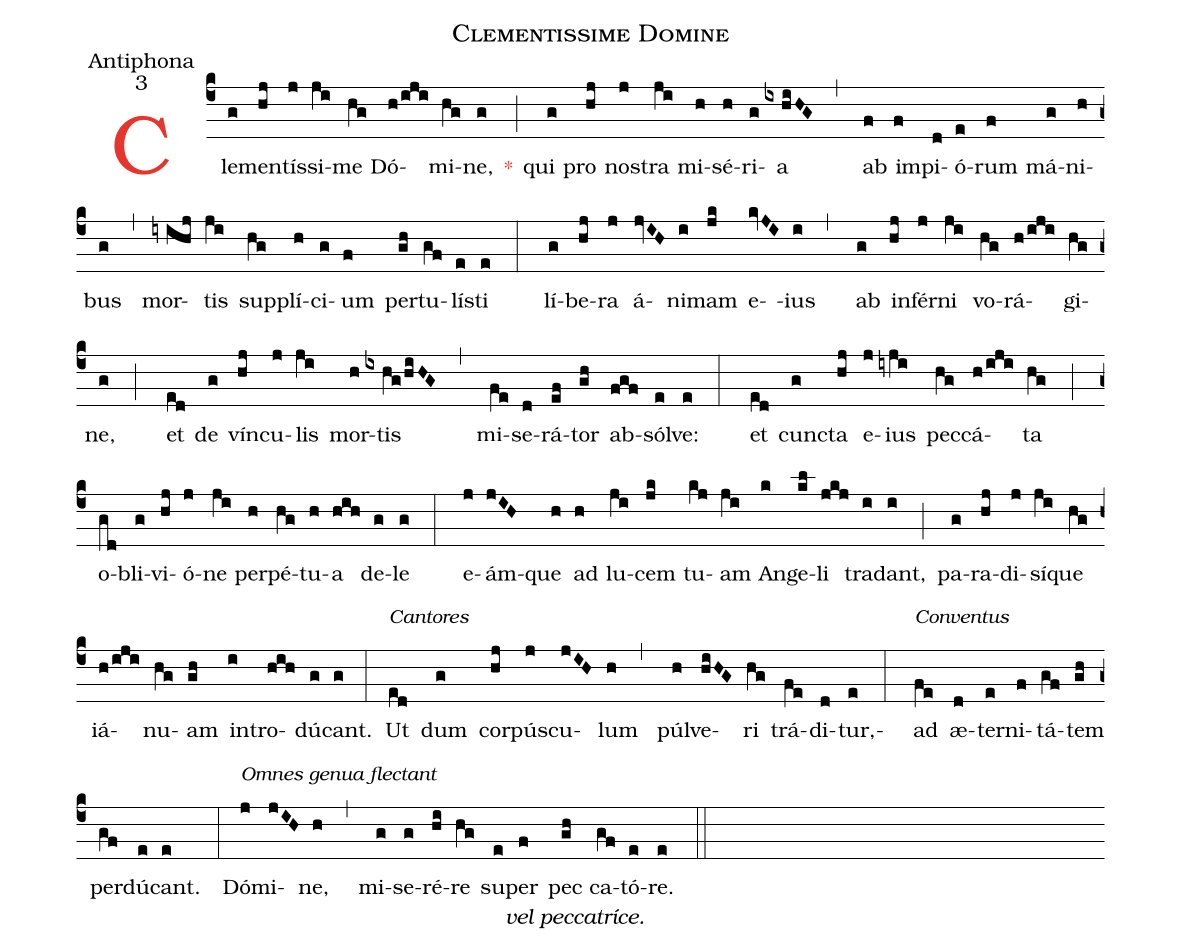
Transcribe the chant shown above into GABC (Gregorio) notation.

name:Clementissime Domine;
office-part:Antiphona;
mode:3;
%%
(c4)<c>C</c>le(g)men(hj)tís(j)si(ji)me(hg) Dó(h/iji)mi(hg)ne,(g) <c>*</c>(;) qui(g) pro(hj) nos(j)tra(ji) mi(h)sé(h)ri(g)a(ix/hi/HG ,) ab(f) im(f)pi(d)ó(e)rum(f) má(g)ni(h)bus(g ,) mor(iy/ihj)tis(ji) sup(hg)plí(h)ci(g)um(f) per(gh)tu(gf)lís(e)ti(e :) lí(g)be(hj)ra(j) á(jvIH)ni(i)mam(jk) e(kvJI)-ius(i ,) ab(g) in(hj)fér(j)ni(ji) vo(hg)rá(h/iji)gi(hg)ne,(g ;) et(ed) de(g) vín(hj)cu(j)lis(ji) mor(h)tis(ix/hg/hi/HG ,) mi(fe)se(d)rá(ef)tor(gh) ab(fgf)sól(e)ve:(e :) et(ed) cun(g)cta(hj) e-(j)ius(iyji) pec(hg)cá(h/iji)ta(hg ;) o(gd)bli(g)vi(hj)ó(j)ne(ji) per(h)pé(hg)tu(h)a(hih) de-(g)le(g :) e(j)ám-(jIH)que(h) ad(h) lu(ji)cem(jk) tu(kj)am(ji) An(k)ge(kl)li(jkj) tra(i)dant,(i ;) pa(g)ra(hj)di(j)sí(ji)que(hg) iá(h/iji)nu(hg)am(gh) in(i)tro(hih)dú(g)cant.(g)(:)<alt>Cantores</alt>Ut(ed) dum(g) cor(hj)pús(j)cu(jIH)lum(h ,) púl(h)ve(hiHG)ri(hg) trá(fe)di(d)tur,(e :)<alt>Conventus</alt>ad(fe) æ-(d)ter(e)ni(f)tá(gf)tem(gh) per(gf)dú(e)cant.(e)()(:)<alt>Omnes genua flectant</alt>Dó(j)mi(jIH)ne,(h ,) mi(g)se(g)ré(hi)re(hg) su(e)per[vel   peccatríce.](f) pec (gh)ca(gf)tó(e)re.(e ::)
